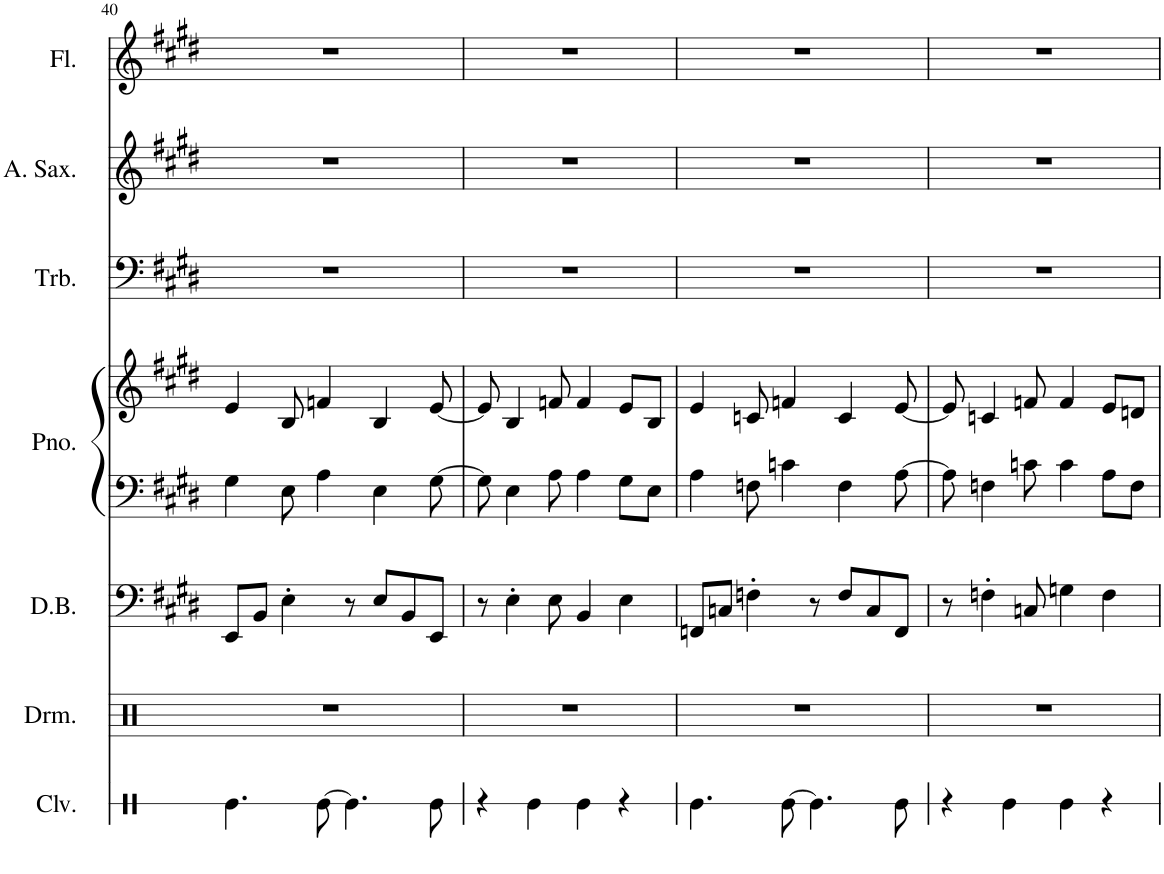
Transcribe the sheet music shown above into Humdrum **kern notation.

**kern	**kern	**kern	**kern	**kern	**kern	**kern	**kern
*part7	*part6	*part5	*part4	*part4	*part3	*part2	*part1
*staff8	*staff7	*staff6	*staff5	*staff4	*staff3	*staff2	*staff1
*I"Claves	*I"Drumset	*I"Double Bass	*I"Piano	*	*I"Trombone	*I"Alto Saxophone	*I"Flute
*I'Clv.	*I'Drm.	*I'D.B.	*I'Pno.	*	*I'Trb.	*I'A. Sax.	*I'Fl.
!!LO:PB:g=z
*clefX	*clefX	*clefF4	*clefF4	*clefG2	*clefF4	*clefG2	*clefG2
*	*	*Trd7c12	*	*	*	*Trd5c9	*
*k[]	*k[]	*k[f#c#g#d#]	*k[f#c#g#d#]	*k[f#c#g#d#]	*k[f#c#g#d#]	*k[f#c#g#d#]	*k[f#c#g#d#]
*M4/4	*M4/4	*M4/4	*M4/4	*M4/4	*M4/4	*M4/4	*M4/4
=40	=40	=40	=40	=40	=40	=40	=40
4.Re\	1r	8EE/L	4G#\	4e/	1r	1r	1r
.	.	8BB/J	.	.	.	.	.
.	.	4E'\	8E\	8B/	.	.	.
[8Re\	.	.	4A\	4fn/	.	.	.
4.Re\]	.	8r	.	.	.	.	.
.	.	8E/L	4E\	4B/	.	.	.
.	.	8BB/	.	.	.	.	.
8Re\	.	8EE/J	[8G#\	[8e/	.	.	.
=41	=41	=41	=41	=41	=41	=41	=41
4r	1r	8r	8G#\]	8e/]	1r	1r	1r
.	.	4E'\	4E\	4B/	.	.	.
4Re\	.	.	.	.	.	.	.
.	.	8E\	8A\	8fn/	.	.	.
4Re\	.	4BB/	4A\	4f/	.	.	.
4r	.	4E\	8G#\L	8e/L	.	.	.
.	.	.	8E\J	8B/J	.	.	.
=42	=42	=42	=42	=42	=42	=42	=42
4.Re\	1r	8FFn/L	4A\	4e/	1r	1r	1r
.	.	8Cn/J	.	.	.	.	.
.	.	4Fn'\	8Fn\	8cn/	.	.	.
[8Re\	.	.	4cn\	4fn/	.	.	.
4.Re\]	.	8r	.	.	.	.	.
.	.	8F/L	4F\	4c/	.	.	.
.	.	8C/	.	.	.	.	.
8Re\	.	8FF/J	[8A\	[8e/	.	.	.
=43	=43	=43	=43	=43	=43	=43	=43
4r	1r	8r	8A\]	8e/]	1r	1r	1r
.	.	4Fn'\	4Fn\	4cn/	.	.	.
4Re\	.	.	.	.	.	.	.
.	.	8Cn/	8cn\	8fn/	.	.	.
4Re\	.	4Gn\	4c\	4f/	.	.	.
4r	.	4F\	8A\L	8e/L	.	.	.
.	.	.	8F\J	8dn/J	.	.	.
=	=	=	=	=	=	=	=
*-	*-	*-	*-	*-	*-	*-	*-
